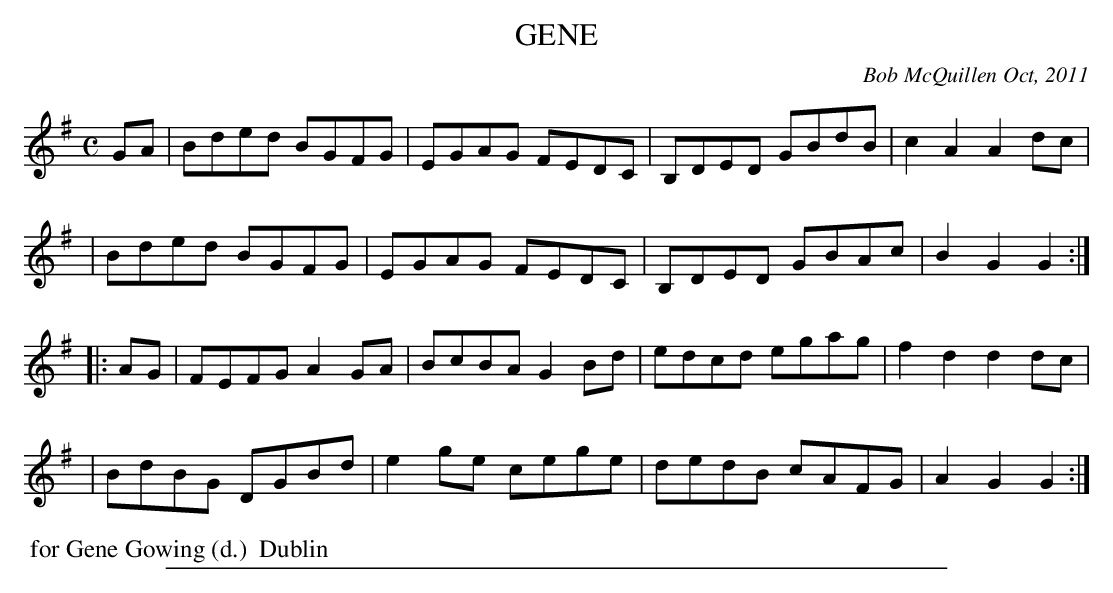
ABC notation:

X:1
T: GENE
C: Bob McQuillen Oct, 2011
M: C
L: 1/8
K: G
GA \
| Bded BGFG | EGAG FEDC | B,DED GBdB | c2A2 A2dc |
| Bded BGFG | EGAG FEDC | B,DED GBAc | B2G2 G2 :|
|: AG \
| FEFG A2GA | BcBA G2Bd | edcd egag | f2d2 d2dc |
| BdBG DGBd | e2ge cege | dedB cAFG | A2G2 G2 :|
